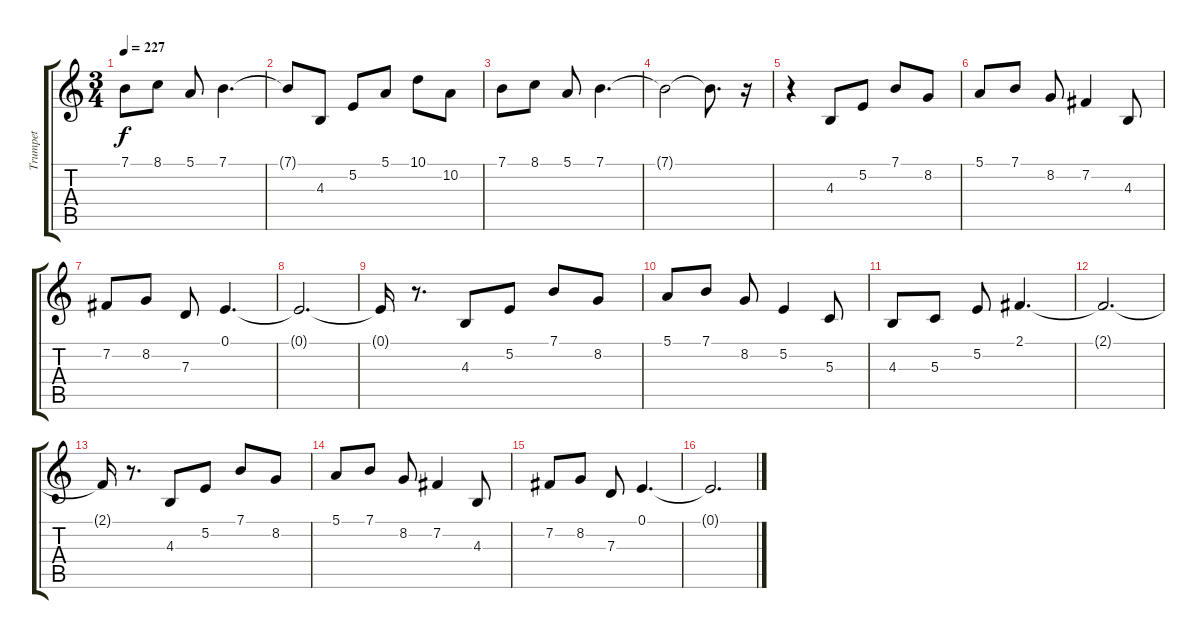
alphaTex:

\track ("Trumpet" "Trumpet") {instrument trumpet}
\staff {score tabs}
\tuning (E4 B3 G3 D3 A2 E2) {hide}
\ts (3 4)
\tempo 227
\clef g2
\ks c
7.1.8{dy f} 8.1.8 5.1.8 7.1.4{d} |
7.1{t}.8 4.3.8 5.2.8 5.1.8 10.1.8 10.2.8 |
7.1.8 8.1.8 5.1.8 7.1.4{d} |
7.1{t}.2 7.1{t}.8{d} r.16 |
r.4 4.3.8 5.2.8 7.1.8 8.2.8 |
5.1.8 7.1.8 8.2.8 7.2.4 4.3.8 |
7.2.8 8.2.8 7.3.8 0.1.4{d} |
0.1{t}.2{d} |
0.1{t}.16 r.8{d} 4.3.8 5.2.8 7.1.8 8.2.8 |
5.1.8 7.1.8 8.2.8 5.2.4 5.3.8 |
4.3.8 5.3.8 5.2.8 2.1.4{d} |
2.1{t}.2{d} |
2.1{t}.16 r.8{d} 4.3.8 5.2.8 7.1.8 8.2.8 |
5.1.8 7.1.8 8.2.8 7.2.4 4.3.8 |
7.2.8 8.2.8 7.3.8 0.1.4{d} |
0.1{t}.2{d}
